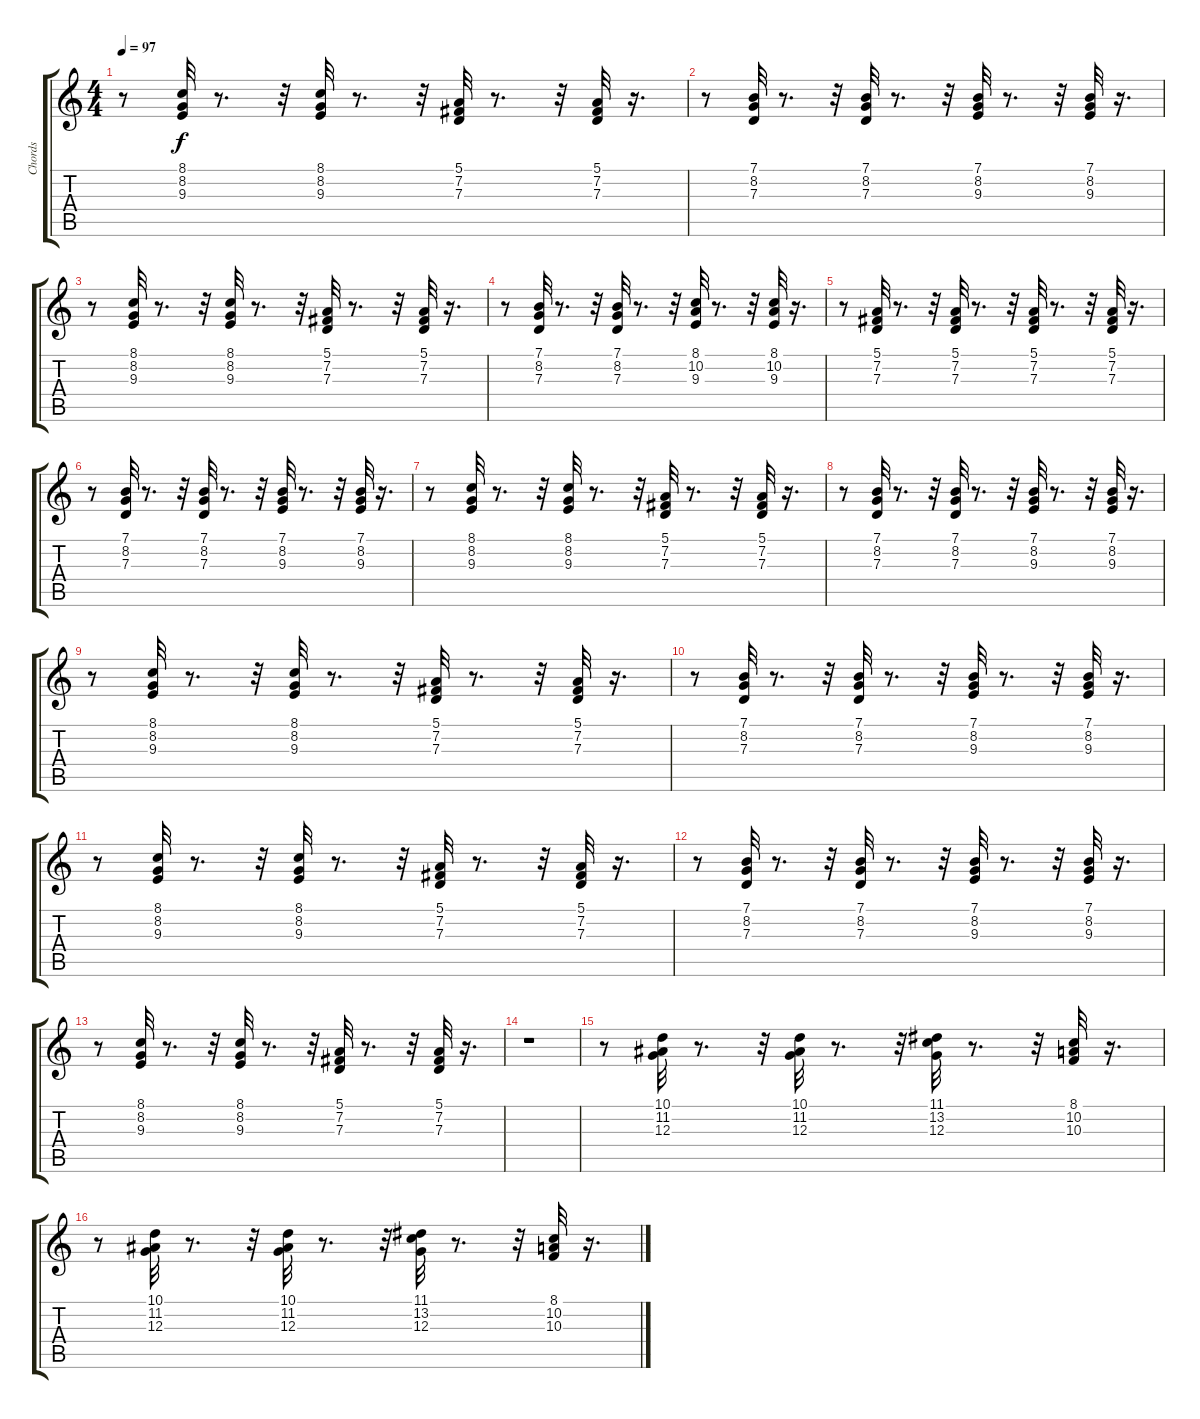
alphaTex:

\track ("Chords" "Chords") {instrument brightacousticpiano}
\staff {score tabs}
\tuning (E4 B3 G3 D3 A2 E2) {hide}
\ts (4 4)
\tempo 97
\clef g2
\ks c
r.8{dy f} (8.1 8.2 9.3).32 r.8{d} r.32 (8.1 8.2 9.3).32 r.8{d} r.32 (5.1 7.2 7.3).32 r.8{d} r.32 (5.1 7.2 7.3).32 r.16{d} |
r.8 (7.1 8.2 7.3).32 r.8{d} r.32 (7.1 8.2 7.3).32 r.8{d} r.32 (7.1 8.2 9.3).32 r.8{d} r.32 (7.1 8.2 9.3).32 r.16{d} |
r.8 (8.1 8.2 9.3).32 r.8{d} r.32 (8.1 8.2 9.3).32 r.8{d} r.32 (5.1 7.2 7.3).32 r.8{d} r.32 (5.1 7.2 7.3).32 r.16{d} |
r.8 (7.1 8.2 7.3).32 r.8{d} r.32 (7.1 8.2 7.3).32 r.8{d} r.32 (8.1 10.2 9.3).32 r.8{d} r.32 (8.1 10.2 9.3).32 r.16{d} |
r.8 (5.1 7.2 7.3).32 r.8{d} r.32 (5.1 7.2 7.3).32 r.8{d} r.32 (5.1 7.2 7.3).32 r.8{d} r.32 (5.1 7.2 7.3).32 r.16{d} |
r.8 (7.1 8.2 7.3).32 r.8{d} r.32 (7.1 8.2 7.3).32 r.8{d} r.32 (7.1 8.2 9.3).32 r.8{d} r.32 (7.1 8.2 9.3).32 r.16{d} |
r.8 (8.1 8.2 9.3).32 r.8{d} r.32 (8.1 8.2 9.3).32 r.8{d} r.32 (5.1 7.2 7.3).32 r.8{d} r.32 (5.1 7.2 7.3).32 r.16{d} |
r.8 (7.1 8.2 7.3).32 r.8{d} r.32 (7.1 8.2 7.3).32 r.8{d} r.32 (7.1 8.2 9.3).32 r.8{d} r.32 (7.1 8.2 9.3).32 r.16{d} |
r.8 (8.1 8.2 9.3).32 r.8{d} r.32 (8.1 8.2 9.3).32 r.8{d} r.32 (5.1 7.2 7.3).32 r.8{d} r.32 (5.1 7.2 7.3).32 r.16{d} |
r.8 (7.1 8.2 7.3).32 r.8{d} r.32 (7.1 8.2 7.3).32 r.8{d} r.32 (7.1 8.2 9.3).32 r.8{d} r.32 (7.1 8.2 9.3).32 r.16{d} |
r.8 (8.1 8.2 9.3).32 r.8{d} r.32 (8.1 8.2 9.3).32 r.8{d} r.32 (5.1 7.2 7.3).32 r.8{d} r.32 (5.1 7.2 7.3).32 r.16{d} |
r.8 (7.1 8.2 7.3).32 r.8{d} r.32 (7.1 8.2 7.3).32 r.8{d} r.32 (7.1 8.2 9.3).32 r.8{d} r.32 (7.1 8.2 9.3).32 r.16{d} |
r.8 (8.1 8.2 9.3).32 r.8{d} r.32 (8.1 8.2 9.3).32 r.8{d} r.32 (5.1 7.2 7.3).32 r.8{d} r.32 (5.1 7.2 7.3).32 r.16{d} |
r.1 |
r.8 (10.1 11.2 12.3).32 r.8{d} r.32 (10.1 11.2 12.3).32 r.8{d} r.32 (11.1 13.2 12.3).32 r.8{d} r.32 (8.1 10.2 10.3).32 r.16{d} |
r.8 (10.1 11.2 12.3).32 r.8{d} r.32 (10.1 11.2 12.3).32 r.8{d} r.32 (11.1 13.2 12.3).32 r.8{d} r.32 (8.1 10.2 10.3).32 r.16{d}
